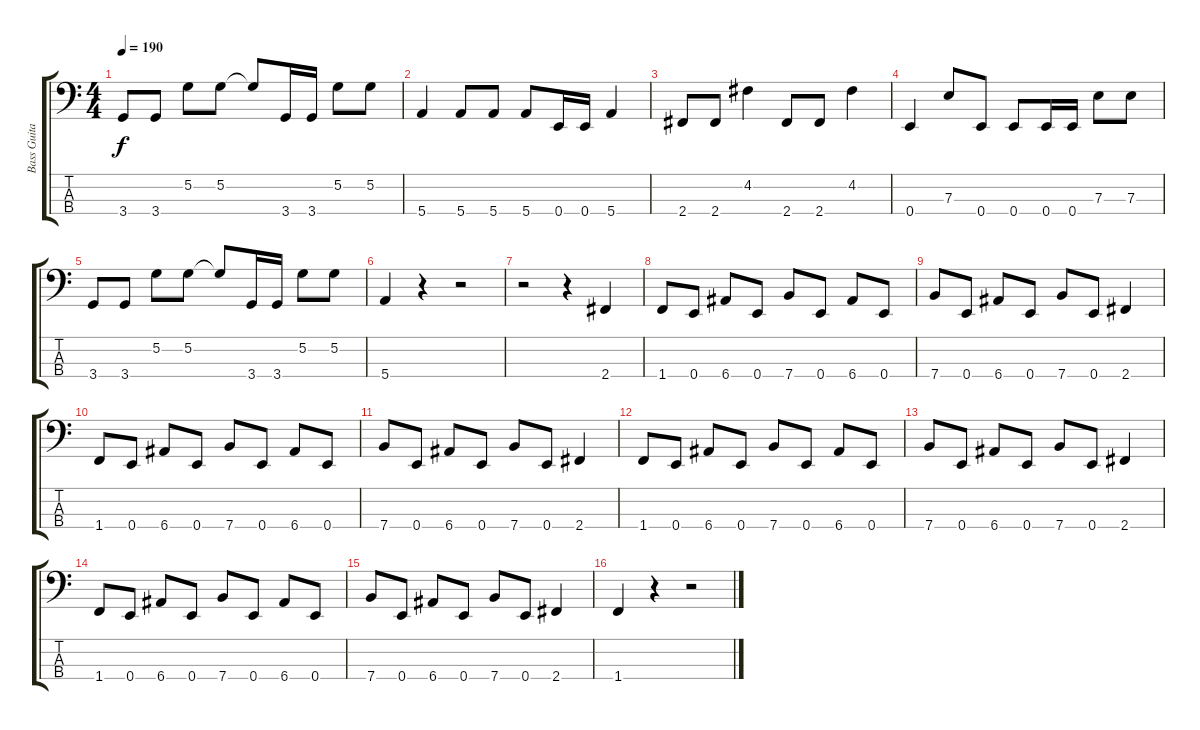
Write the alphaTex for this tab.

\track ("Bass Guitar" "Bass Guita") {instrument electricbassfinger}
\staff {score tabs}
\tuning (G2 D2 A1 E1) {hide}
\ts (4 4)
\tempo 190
\clef f4
\ks c
3.4.8{dy f} 3.4.8 5.2.8 5.2.8 5.2{t}.8 3.4.16 3.4.16 5.2.8 5.2.8 |
5.4.4 5.4.8 5.4.8 5.4.8 0.4.16 0.4.16 5.4.4 |
2.4.8 2.4.8 4.2.4 2.4.8 2.4.8 4.2.4 |
0.4.4 7.3.8 0.4.8 0.4.8 0.4.16 0.4.16 7.3.8 7.3.8 |
3.4.8 3.4.8 5.2.8 5.2.8 5.2{t}.8 3.4.16 3.4.16 5.2.8 5.2.8 |
5.4.4 r.4 r.2 |
r.2 r.4 2.4.4 |
1.4.8 0.4.8 6.4.8 0.4.8 7.4.8 0.4.8 6.4.8 0.4.8 |
7.4.8 0.4.8 6.4.8 0.4.8 7.4.8 0.4.8 2.4.4 |
1.4.8 0.4.8 6.4.8 0.4.8 7.4.8 0.4.8 6.4.8 0.4.8 |
7.4.8 0.4.8 6.4.8 0.4.8 7.4.8 0.4.8 2.4.4 |
1.4.8 0.4.8 6.4.8 0.4.8 7.4.8 0.4.8 6.4.8 0.4.8 |
7.4.8 0.4.8 6.4.8 0.4.8 7.4.8 0.4.8 2.4.4 |
1.4.8 0.4.8 6.4.8 0.4.8 7.4.8 0.4.8 6.4.8 0.4.8 |
7.4.8 0.4.8 6.4.8 0.4.8 7.4.8 0.4.8 2.4.4 |
1.4.4 r.4 r.2
